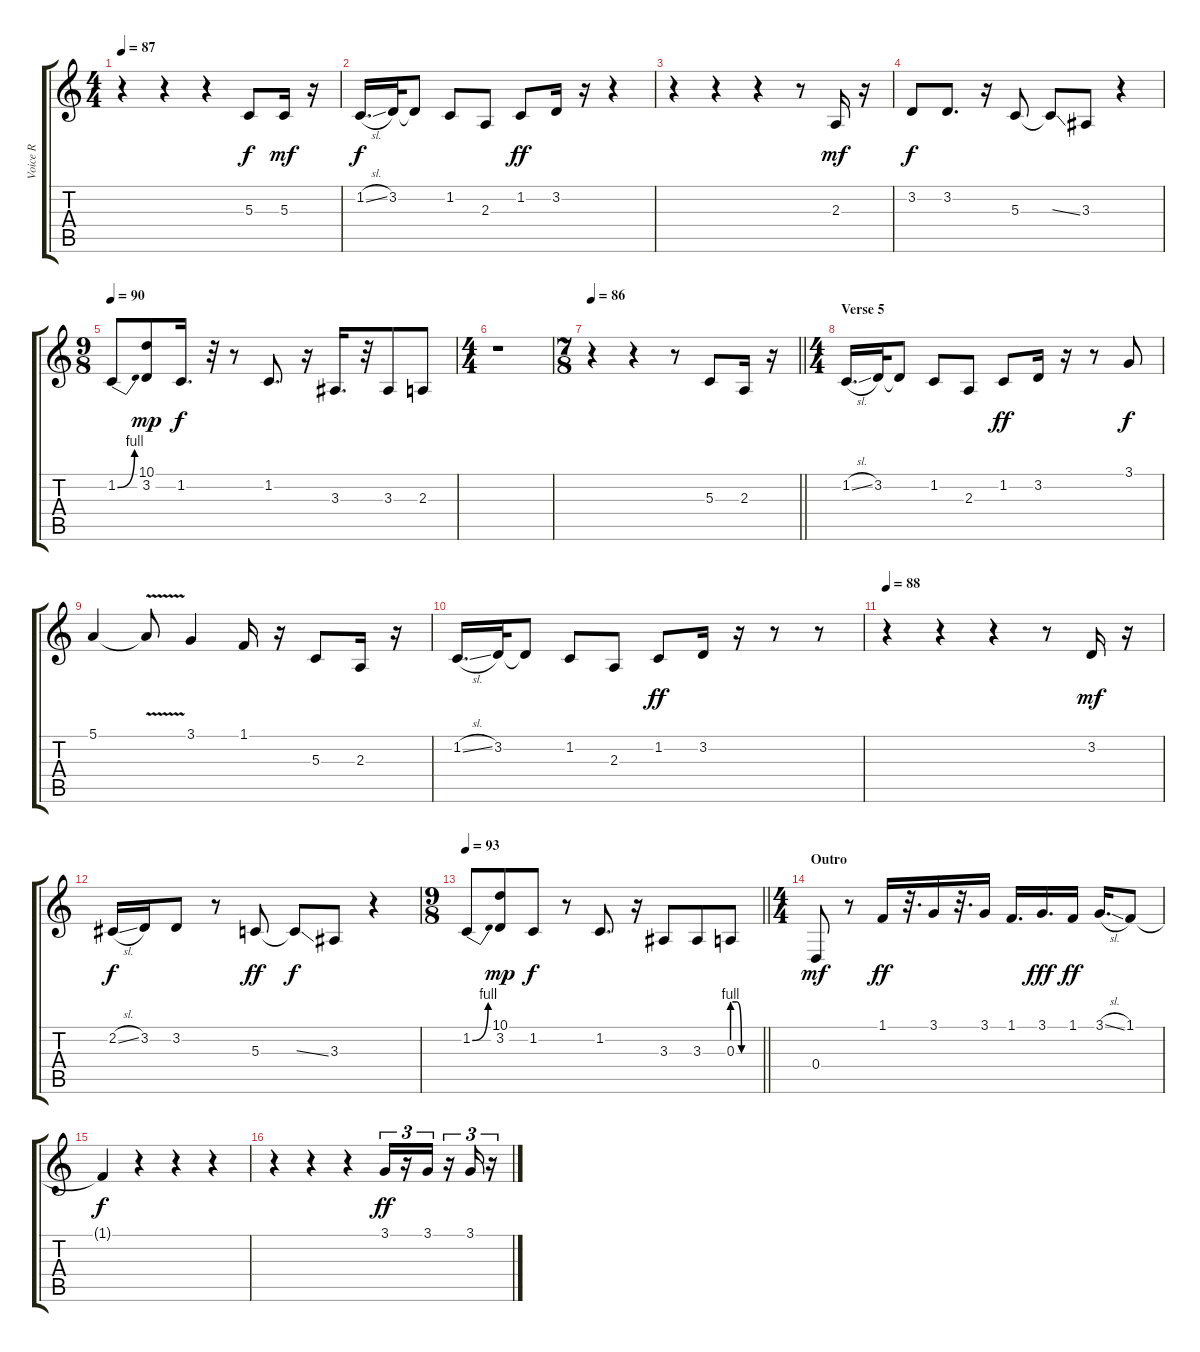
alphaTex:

\track ("Voice R" "Voice R") {instrument viola}
\staff {score tabs}
\tuning (E4 B3 G3 D3 A2 E2) {hide}
\ts (4 4)
\tempo 87
\clef g2
\ks c
r.4{dy ff} r.4 r.4 5.3.8{dy f} 5.3.16{dy mf} r.16 |
1.2{sl}.16{d dy f} 3.2.32 3.2{t}.8 1.2.8 2.3.8 1.2.8{dy ff} 3.2.16 r.16 r.4 |
r.4 r.4 r.4 r.8 2.3.16{dy mf} r.16 |
3.2.8{dy f} 3.2.8{d} r.16 5.3.8 5.3{ss t}.8 3.3.8 r.4 |
\ts (9 8)
\tempo 90
1.2{be (bend 0 0 60 4)}.8 (10.1 3.2).8{dy mp} 1.2.16{d dy f} r.32 r.8 1.2.8{d} r.16 3.3.16{d} r.32 3.3.8 2.3.8 |
\ts (4 4)
r.1 |
\ts (7 8)
\tempo 86
\barLineRight lightlight
r.4 r.4 r.8 5.3.8 2.3.16 r.16 |
\ts (4 4)
\section ("" "Verse 5")
1.2{sl}.16{d} 3.2.32 3.2{t}.8 1.2.8 2.3.8 1.2.8{dy ff} 3.2.16 r.16 r.8 3.1.8{dy f} |
5.1.4 5.1{v t}.8 3.1.4 1.1.16 r.16 5.3.8 2.3.16 r.16 |
1.2{sl}.16{d} 3.2.32 3.2{t}.8 1.2.8 2.3.8 1.2.8{dy ff} 3.2.16 r.16 r.8 r.8 |
\tempo 88
r.4 r.4 r.4 r.8 3.2.16{dy mf} r.16 |
2.2{sl}.16{dy f} 3.2.16 3.2.8 r.8 5.3.8{dy ff} 5.3{ss t}.8{dy f} 3.3.8 r.4 |
\ts (9 8)
\tempo 93
\barLineRight lightlight
1.2{be (bend 0 0 60 4)}.8 (10.1 3.2).8{dy mp} 1.2.8{dy f} r.8 1.2.8{d} r.16 3.3.8 3.3.8 0.3{be (custom 0 4 10 4 20 0 60 0)}.8 |
\ts (4 4)
\section ("" "Outro")
0.4.8{dy mf} r.8 1.1.16{dy ff balance 9} r.32{d} 3.1.16 r.32{d} 3.1.16 1.1.16{d} 3.1.16{d dy fff} 1.1.16{dy ff} 3.1{sl}.16{d} 1.1.8 |
1.1{t}.4{dy f} r.4 r.4 r.4 |
r.4 r.4 r.4 3.1.16{tu (3 2) dy ff} r.16{tu (3 2)} 3.1.16{tu (3 2)} r.16{tu (3 2)} 3.1.16{tu (3 2)} r.16{tu (3 2)}
